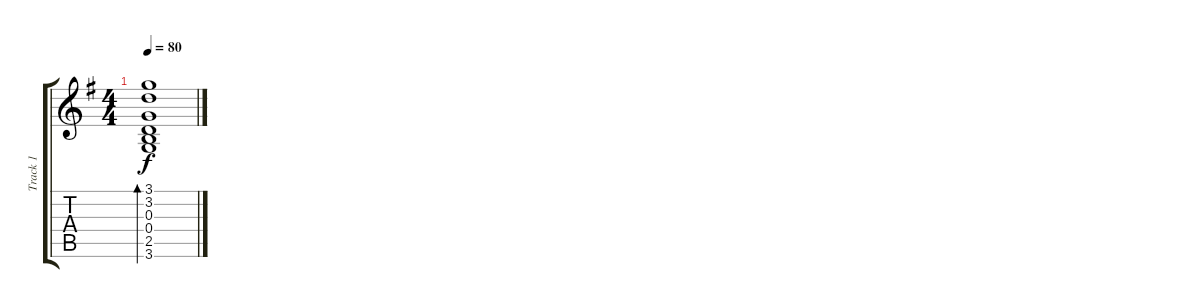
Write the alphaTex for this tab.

\track ("Track 1" "Track 1") {instrument acousticguitarsteel}
\staff {score tabs}
\tuning (E4 B3 G3 D3 A2 E2) {hide}
\ts (4 4)
\tempo 80
\clef g2
\ks g
(3.1 3.2 0.3 0.4 2.5 3.6).1{bd 120 dy f}
